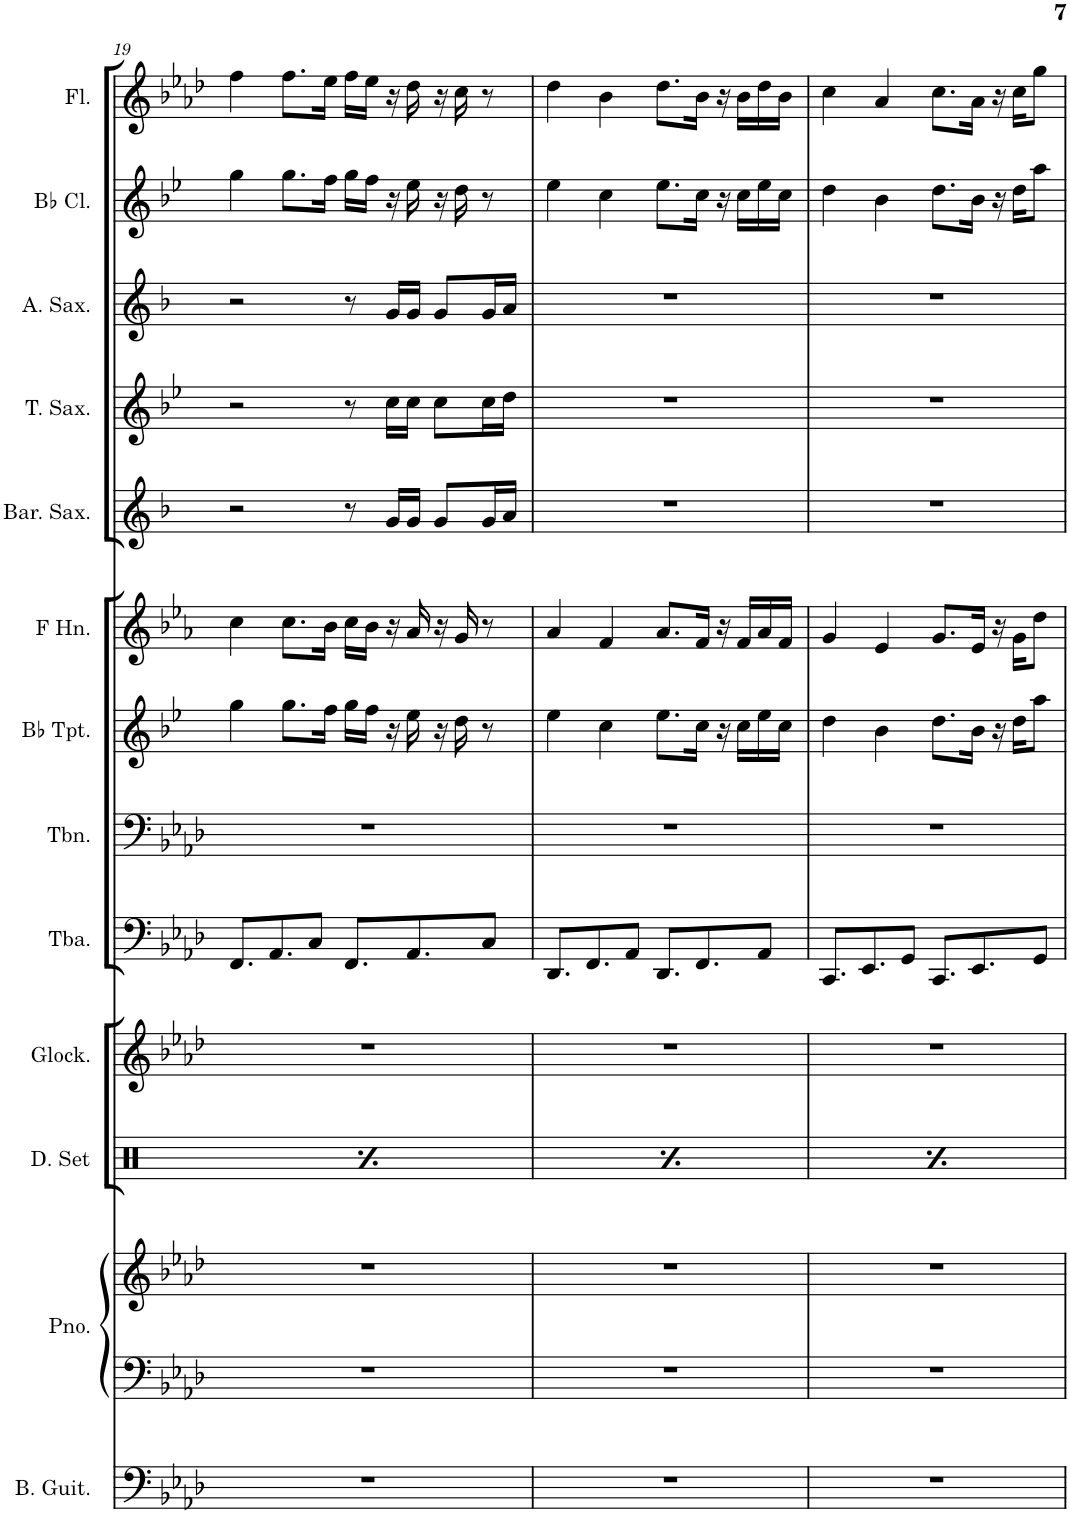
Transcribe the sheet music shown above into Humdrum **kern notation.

**kern	**kern	**kern	**kern	**kern	**kern	**kern	**kern	**kern	**kern	**kern	**kern	**kern	**kern
*part13	*part12	*part12	*part11	*part10	*part9	*part8	*part7	*part6	*part5	*part4	*part3	*part2	*part1
*staff14	*staff13	*staff12	*staff11	*staff10	*staff9	*staff8	*staff7	*staff6	*staff5	*staff4	*staff3	*staff2	*staff1
*I"Bass Guitar	*I"Piano	*	*I"Drumset	*I"Glockenspiel	*I"Tuba	*I"Trombone	*I"Bb Trumpet	*I"Horn in F	*I"Baritone Saxophone	*I"Tenor Saxophone	*I"Alto Saxophone	*I"Bb Clarinet	*I"Flute
*I'B. Guit.	*I'Pno.	*	*I'D. Set	*I'Glock.	*I'Tba.	*I'Tbn.	*I'Bb Tpt.	*	*I'Bar. Sax.	*I'T. Sax.	*I'A. Sax.	*I'Bb Cl.	*I'Fl.
!!LO:PB:g=z
*clefF4	*clefF4	*clefG2	*clefX	*clefG2	*clefF4	*clefF4	*clefG2	*clefG2	*clefG2	*clefG2	*clefG2	*clefG2	*clefG2
*Trd7c12	*	*	*	*Trd-14c-24	*	*	*Trd1c2	*Trd4c7	*Trd12c21	*Trd8c14	*Trd5c9	*Trd1c2	*
*k[b-e-a-d-]	*k[b-e-a-d-]	*k[b-e-a-d-]	*k[]	*k[b-e-a-d-]	*k[b-e-a-d-]	*k[b-e-a-d-]	*k[b-e-]	*k[b-e-a-]	*k[b-]	*k[b-e-]	*k[b-]	*k[b-e-]	*k[b-e-a-d-]
*M4/4	*M4/4	*M4/4	*M4/4	*M4/4	*M4/4	*M4/4	*M4/4	*M4/4	*M4/4	*M4/4	*M4/4	*M4/4	*M4/4
=19	=19	=19	=19	=19	=19	=19	=19	=19	=19	=19	=19	=19	=19
*	*	*	*^	*	*	*	*	*	*	*	*	*	*
1r	1r	1r	8r	4Rf\	1r	8.FF/L	1r	4gg\	4cc\	2r	2r	2r	4gg\	4ff\
.	.	.	8Rgg/L	.	.	.	.	.	.	.	.	.	.	.
.	.	.	.	.	.	8.AA-/	.	.	.	.	.	.	.	.
.	.	.	8Rcc/	4r	.	.	.	8.gg\L	8.cc\L	.	.	.	8.gg\L	8.ff\L
.	.	.	8Rgg/J	.	.	8C/J	.	.	.	.	.	.	.	.
.	.	.	.	.	.	.	.	16ff\Jk	16b-\Jk	.	.	.	16ff\Jk	16ee-\Jk
.	.	.	8r	4Rf\	.	8.FF/L	.	16gg\LL	16cc\LL	8r	8r	8r	16gg\LL	16ff\LL
.	.	.	.	.	.	.	.	16ff\JJ	16b-\JJ	.	.	.	16ff\JJ	16ee-\JJ
.	.	.	8Rgg/L	.	.	.	.	16r	16r	16g/LL	16cc\LL	16g/LL	16r	16r
.	.	.	.	.	.	8.AA-/	.	16ee-\	16a-/	16g/JJ	16cc\JJ	16g/JJ	16ee-\	16dd-\
.	.	.	8Rcc/	4r	.	.	.	16r	16r	8g/L	8cc\L	8g/L	16r	16r
.	.	.	.	.	.	.	.	16dd\	16g/	.	.	.	16dd\	16cc\
.	.	.	8Rgg/J	.	.	8C/J	.	8r	8r	16g/L	16cc\L	16g/L	8r	8r
.	.	.	.	.	.	.	.	.	.	16a/JJ	16dd\JJ	16a/JJ	.	.
=20	=20	=20	=20	=20	=20	=20	=20	=20	=20	=20	=20	=20	=20	=20
1r	1r	1r	8r	4Rf\	1r	8.DD-/L	1r	4ee-\	4a-/	1r	1r	1r	4ee-\	4dd-\
.	.	.	8Rgg/L	.	.	.	.	.	.	.	.	.	.	.
.	.	.	.	.	.	8.FF/	.	.	.	.	.	.	.	.
.	.	.	8Rcc/	4r	.	.	.	4cc\	4f/	.	.	.	4cc\	4b-\
.	.	.	8Rgg/J	.	.	8AA-/J	.	.	.	.	.	.	.	.
.	.	.	8r	4Rf\	.	8.DD-/L	.	8.ee-\L	8.a-/L	.	.	.	8.ee-\L	8.dd-\L
.	.	.	8Rgg/L	.	.	.	.	.	.	.	.	.	.	.
.	.	.	.	.	.	8.FF/	.	16cc\Jk	16f/Jk	.	.	.	16cc\Jk	16b-\Jk
.	.	.	8Rcc/	4r	.	.	.	16r	16r	.	.	.	16r	16r
.	.	.	.	.	.	.	.	16cc\LL	16f/LL	.	.	.	16cc\LL	16b-\LL
.	.	.	8Rgg/J	.	.	8AA-/J	.	16ee-\	16a-/	.	.	.	16ee-\	16dd-\
.	.	.	.	.	.	.	.	16cc\JJ	16f/JJ	.	.	.	16cc\JJ	16b-\JJ
=21	=21	=21	=21	=21	=21	=21	=21	=21	=21	=21	=21	=21	=21	=21
1r	1r	1r	8r	4Rf\	1r	8.CC/L	1r	4dd\	4g/	1r	1r	1r	4dd\	4cc\
.	.	.	8Rgg/L	.	.	.	.	.	.	.	.	.	.	.
.	.	.	.	.	.	8.EE-/	.	.	.	.	.	.	.	.
.	.	.	8Rcc/	4r	.	.	.	4b-\	4e-/	.	.	.	4b-\	4a-/
.	.	.	8Rgg/J	.	.	8GG/J	.	.	.	.	.	.	.	.
.	.	.	8r	4Rf\	.	8.CC/L	.	8.dd\L	8.g/L	.	.	.	8.dd\L	8.cc\L
.	.	.	8Rgg/L	.	.	.	.	.	.	.	.	.	.	.
.	.	.	.	.	.	8.EE-/	.	16b-\Jk	16e-/Jk	.	.	.	16b-\Jk	16a-\Jk
.	.	.	8Rcc/	4r	.	.	.	16r	16r	.	.	.	16r	16r
.	.	.	.	.	.	.	.	16dd\KL	16g\KL	.	.	.	16dd\KL	16cc\KL
.	.	.	8Rgg/J	.	.	8GG/J	.	8aa\J	8dd\J	.	.	.	8aa\J	8gg\J
*	*	*	*v	*v	*	*	*	*	*	*	*	*	*	*
=	=	=	=	=	=	=	=	=	=	=	=	=	=
*-	*-	*-	*-	*-	*-	*-	*-	*-	*-	*-	*-	*-	*-
